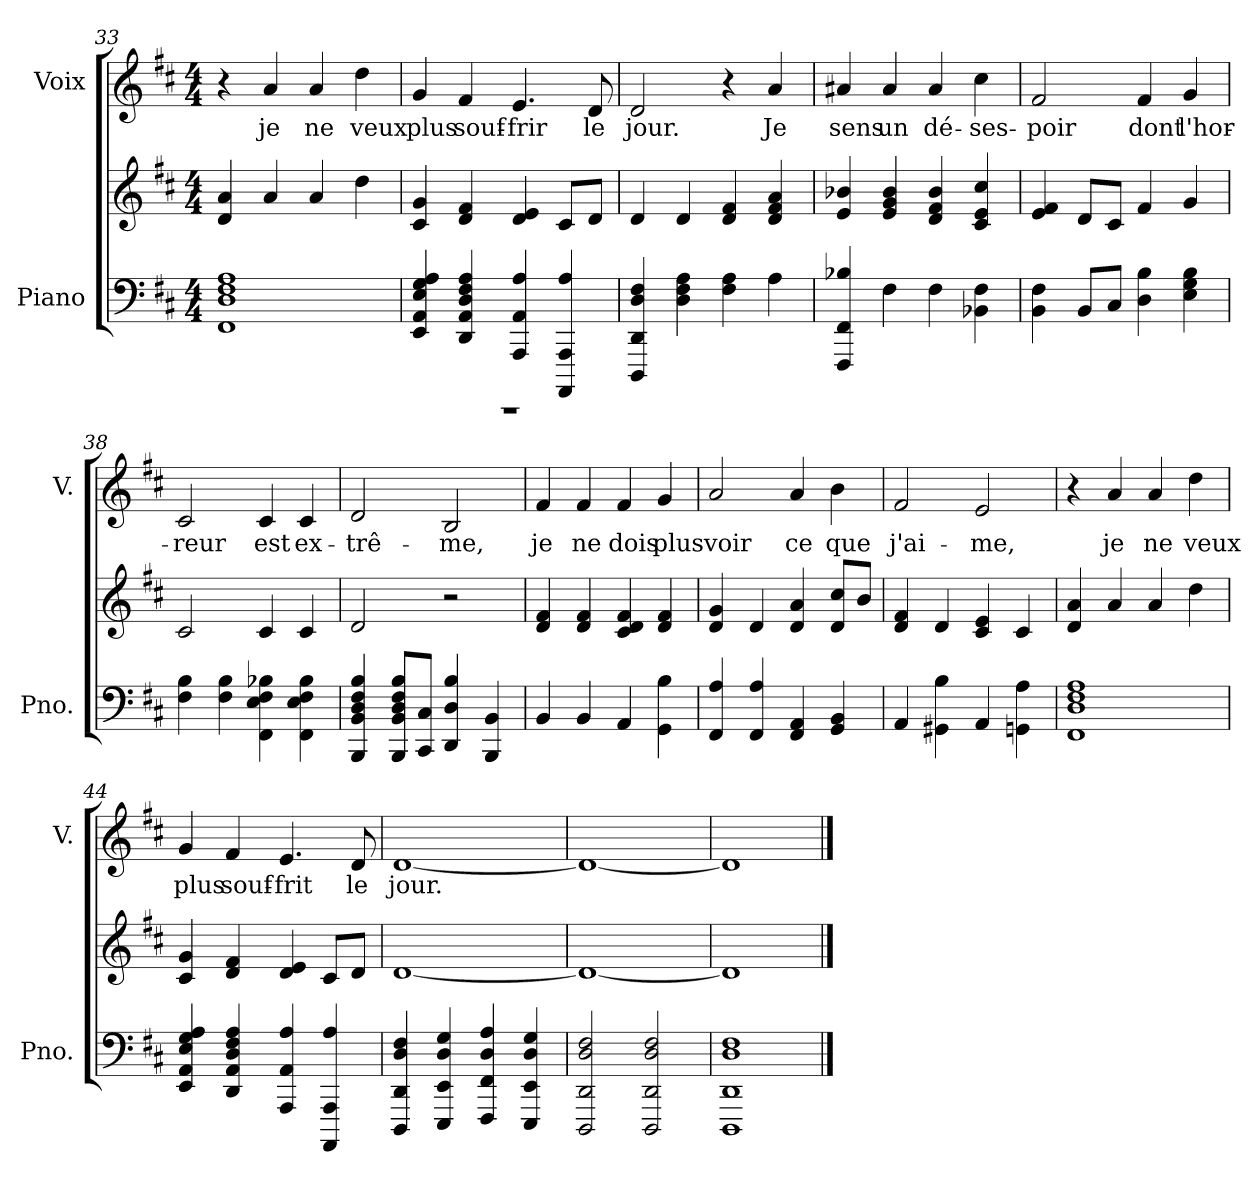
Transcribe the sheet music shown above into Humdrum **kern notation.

**kern	**kern	**kern	**text
*part2	*part2	*part1	*part1
*staff3	*staff2	*staff1	*staff1
*I"Piano	*	*I"Voix	*
*I'Pno.	*	*I'V.	*
*clefF4	*clefG2	*clefG2	*
*k[f#c#]	*k[f#c#]	*k[f#c#]	*
*M4/4	*M4/4	*M4/4	*
=33	=33	=33	=33
*^	*	*	*
1D 1F# 1A	1FF#	4d/ 4a/	4r	.
!	!	!	!	!LO:LY:b
.	.	4a/	4a/	je
!	!	!	!	!LO:LY:b
.	.	4a/	4a/	ne
!	!	!	!	!LO:LY:b
.	.	4dd\	4dd\	veux
=34	=34	=34	=34	=34
!	!	!	!	!LO:LY:b
4EE/ 4AA/ 4E/ 4G/ 4A/	1r	4c#/ 4g/	4g/	plus
!	!	!	!	!LO:LY:b
4DD/ 4AA/ 4D/ 4F#/ 4A/	.	4d/ 4f#/	4f#/	souf-
!	!	!	!	!LO:LY:b
4AAA/ 4AA/ 4A/	.	4d/ 4e/	4.e/	-frir
4AAAA/ 4AAA/ 4A/	.	8c#/L	.	.
!	!	!	!	!LO:LY:b
.	.	8d/J	8d/	le
*v	*v	*	*	*
=35	=35	=35	=35
!	!	!	!LO:LY:b
4DDD/ 4DD/ 4D/ 4F#/	4d/	2d/	jour.
4D\ 4F#\ 4A\	4d/	.	.
4F#\ 4A\	4d/ 4f#/	4r	.
!	!	!	!LO:LY:b
4A\	4d/ 4f#/ 4a/	4a/	Je
=36	=36	=36	=36
!	!	!	!LO:LY:b
4FFF#/ 4FF#/ 4B-X/	4e/ 4b-X/	4a#X/	sens
!	!	!	!LO:LY:b
4F#\	4e/ 4g/ 4b-/	4a#/	un
!	!	!	!LO:LY:b
4F#\	4d/ 4f#/ 4b-/	4a#/	dé-
!	!	!	!LO:LY:b
4BB-X\ 4F#\	4c#/ 4e/ 4cc#/	4cc#\	-ses-
!!LO:PB:g=z
=37	=37	=37	=37
!	!	!	!LO:LY:b
4BB\ 4F#\	4e/ 4f#/	2f#/	-poir
8BB/L	8d/L	.	.
8C#/J	8c#/J	.	.
!	!	!	!LO:LY:b
4D\ 4B\	4f#/	4f#/	dont
!	!	!	!LO:LY:b
4E\ 4G\ 4B\	4g/	4g/	l'hor-
=38	=38	=38	=38
!	!	!	!LO:LY:b
4F#\ 4B\	2c#/	2c#/	-reur
4F#\ 4B\	.	.	.
!	!	!	!LO:LY:b
4FF#\ 4E\ 4F#\ 4B-X\	4c#/	4c#/	est
!	!	!	!LO:LY:b
4FF#\ 4E\ 4F#\ 4B-\	4c#/	4c#/	ex-
=39	=39	=39	=39
!	!	!	!LO:LY:b
4BBB/ 4BB/ 4D/ 4F#/ 4B/	2d/	2d/	-trê-
8BBB/ 8BB/ 8D/ 8F#/ 8B/L	.	.	.
8CC#/ 8C#/J	.	.	.
!	!	!	!LO:LY:b
4DD/ 4D/ 4B/	2r	2B/	-me,
4BBB/ 4BB/	.	.	.
=40	=40	=40	=40
!	!	!	!LO:LY:b
4BB/	4d/ 4f#/	4f#/	je
!	!	!	!LO:LY:b
4BB/	4d/ 4f#/	4f#/	ne
!	!	!	!LO:LY:b
4AA/	4c#/ 4d/ 4f#/	4f#/	dois
!	!	!	!LO:LY:b
4GG\ 4B\	4d/ 4f#/	4g/	plus
=41	=41	=41	=41
!	!	!	!LO:LY:b
4FF#/ 4A/	4d/ 4g/	2a/	voir
4FF#/ 4A/	4d/	.	.
!	!	!	!LO:LY:b
4FF#/ 4AA/	4d/ 4a/	4a/	ce
!	!	!	!LO:LY:b
4GG/ 4BB/	8d/ 8cc#/L	4b\	que
.	8b/J	.	.
!!LO:LB:g=z
=42	=42	=42	=42
!	!	!	!LO:LY:b
4AA/	4d/ 4f#/	2f#/	j'ai-
4GG#X\ 4B\	4d/	.	.
!	!	!	!LO:LY:b
4AA/	4c#/ 4e/	2e/	-me,
4GGn\ 4A\	4c#/	.	.
=43	=43	=43	=43
*^	*	*	*
1D 1F# 1A	1FF#	4d/ 4a/	4r	.
!	!	!	!	!LO:LY:b
.	.	4a/	4a/	je
!	!	!	!	!LO:LY:b
.	.	4a/	4a/	ne
!	!	!	!	!LO:LY:b
.	.	4dd\	4dd\	veux
*v	*v	*	*	*
=44	=44	=44	=44
!	!	!	!LO:LY:b
4EE/ 4AA/ 4E/ 4G/ 4A/	4c#/ 4g/	4g/	plus
!	!	!	!LO:LY:b
4DD/ 4AA/ 4D/ 4F#/ 4A/	4d/ 4f#/	4f#/	souf-
!	!	!	!LO:LY:b
4AAA/ 4AA/ 4A/	4d/ 4e/	4.e/	-frit
4AAAA/ 4AAA/ 4A/	8c#/L	.	.
!	!	!	!LO:LY:b
.	8d/J	8d/	le
=45	=45	=45	=45
!	!	!	!LO:LY:b
4DDD/ 4DD/ 4D/ 4F#/	[1d	[1d	jour.
4EEE/ 4EE/ 4D/ 4G/	.	.	.
4FFF#/ 4FF#/ 4D/ 4A/	.	.	.
4EEE/ 4EE/ 4D/ 4G/	.	.	.
=46	=46	=46	=46
2DDD/ 2DD/ 2D/ 2F#/	1d_	1d_	.
2DDD/ 2DD/ 2D/ 2F#/	.	.	.
=47	=47	=47	=47
*^	*	*	*
*	*^	*	*	*
1D 1F#	1DD	1DDD	1d]	1d]	.
*v	*v	*v	*	*	*
==	==	==	==
*-	*-	*-	*-
